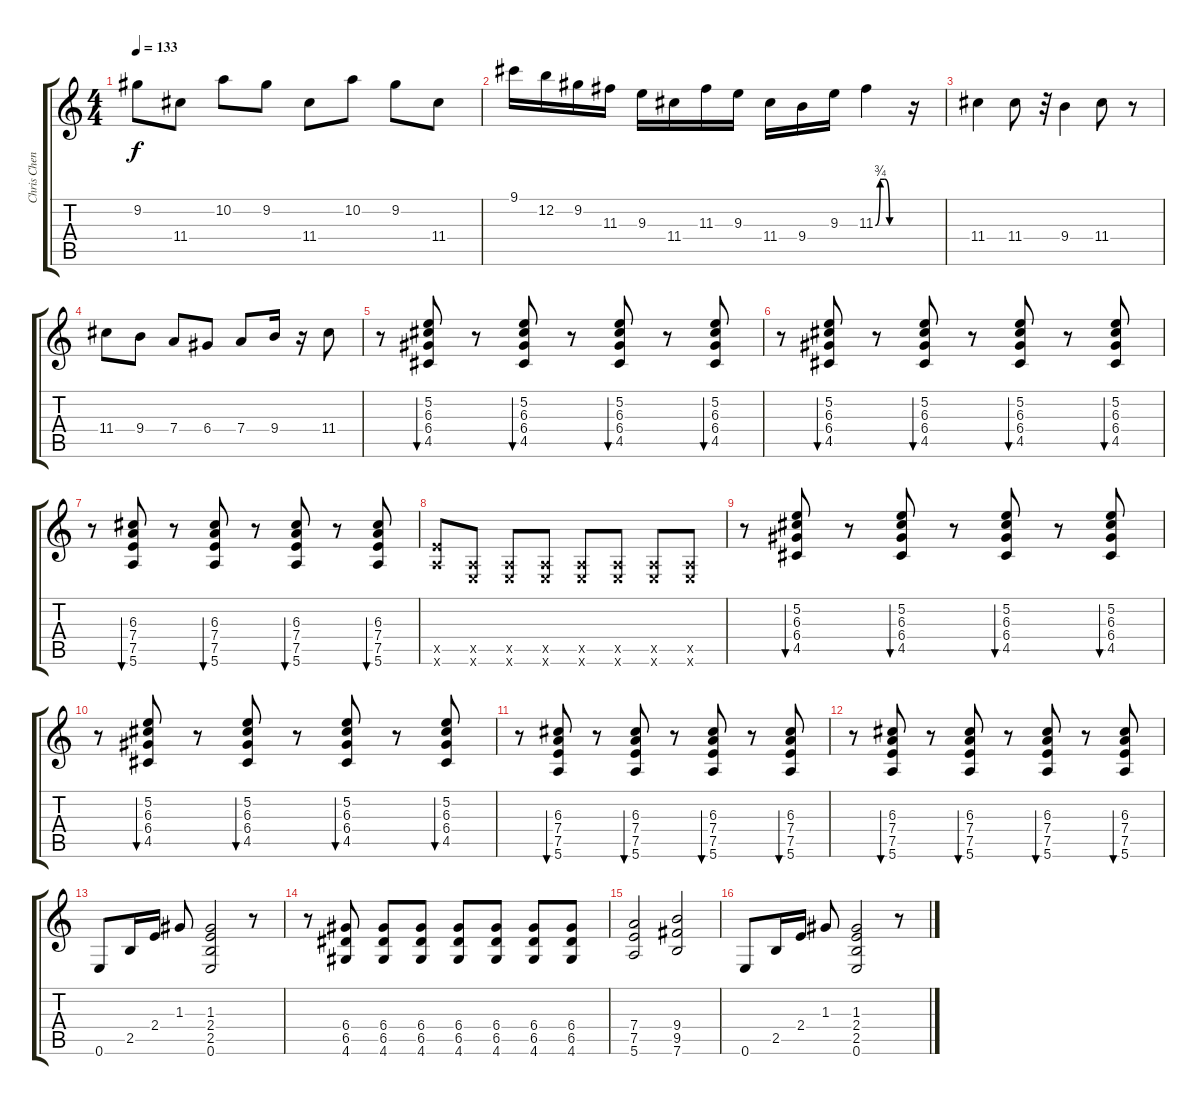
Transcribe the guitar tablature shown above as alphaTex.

\track ("Chris Cheney" "Chris Chen") {instrument electricguitarjazz}
\staff {score tabs}
\tuning (E4 B3 G3 D3 A2 E2) {hide}
\ts (4 4)
\tempo 133
\clef g2
\ks c
9.2.8{dy f} 11.4.8 10.2.8 9.2.8 11.4.8 10.2.8 9.2.8 11.4.8 |
9.1.16 12.2.16 9.2.16 11.3.16 9.3.16 11.4.16 11.3.16 9.3.16 11.4.16 9.4.16 9.3.16 11.3{be (custom 0 0 10 3 20 3 30 0 40 0 50 0 60 0)}.4 r.16 |
11.4.4 11.4.8 r.32 9.4.4 11.4.8 r.8 |
11.4.8 9.4.8 7.4.8 6.4.8 7.4.8 9.4.16 r.16 11.4.8 |
r.8 (5.2 6.3 6.4 4.5).8{bu 60} r.8 (5.2 6.3 6.4 4.5).8{bu 60} r.8 (5.2 6.3 6.4 4.5).8{bu 60} r.8 (5.2 6.3 6.4 4.5).8{bu 60} |
r.8 (5.2 6.3 6.4 4.5).8{bu 60} r.8 (5.2 6.3 6.4 4.5).8{bu 60} r.8 (5.2 6.3 6.4 4.5).8{bu 60} r.8 (5.2 6.3 6.4 4.5).8{bu 60} |
r.8 (6.3 7.4 7.5 5.6).8{bu 60} r.8 (6.3 7.4 7.5 5.6).8{bu 60} r.8 (6.3 7.4 7.5 5.6).8{bu 60} r.8 (6.3 7.4 7.5 5.6).8{bu 60} |
(7.5{x} 5.6{x}).8 (0.5{x} 0.6{x}).8 (0.5{x} 0.6{x}).8 (0.5{x} 0.6{x}).8 (0.5{x} 0.6{x}).8 (0.5{x} 0.6{x}).8 (0.5{x} 0.6{x}).8 (0.5{x} 0.6{x}).8 |
r.8 (5.2 6.3 6.4 4.5).8{bu 60} r.8 (5.2 6.3 6.4 4.5).8{bu 60} r.8 (5.2 6.3 6.4 4.5).8{bu 60} r.8 (5.2 6.3 6.4 4.5).8{bu 60} |
r.8 (5.2 6.3 6.4 4.5).8{bu 60} r.8 (5.2 6.3 6.4 4.5).8{bu 60} r.8 (5.2 6.3 6.4 4.5).8{bu 60} r.8 (5.2 6.3 6.4 4.5).8{bu 60} |
r.8 (6.3 7.4 7.5 5.6).8{bu 60} r.8 (6.3 7.4 7.5 5.6).8{bu 60} r.8 (6.3 7.4 7.5 5.6).8{bu 60} r.8 (6.3 7.4 7.5 5.6).8{bu 60} |
r.8 (6.3 7.4 7.5 5.6).8{bu 60} r.8 (6.3 7.4 7.5 5.6).8{bu 60} r.8 (6.3 7.4 7.5 5.6).8{bu 60} r.8 (6.3 7.4 7.5 5.6).8{bu 60} |
0.6.8 2.5.16 2.4.16 1.3.8 (1.3 2.4 2.5 0.6).2 r.8 |
r.8 (6.4 6.5 4.6).8 (6.4 6.5 4.6).8 (6.4 6.5 4.6).8 (6.4 6.5 4.6).8 (6.4 6.5 4.6).8 (6.4 6.5 4.6).8 (6.4 6.5 4.6).8 |
(7.4 7.5 5.6).2 (9.4 9.5 7.6).2 |
0.6.8 2.5.16 2.4.16 1.3.8 (1.3 2.4 2.5 0.6).2 r.8
